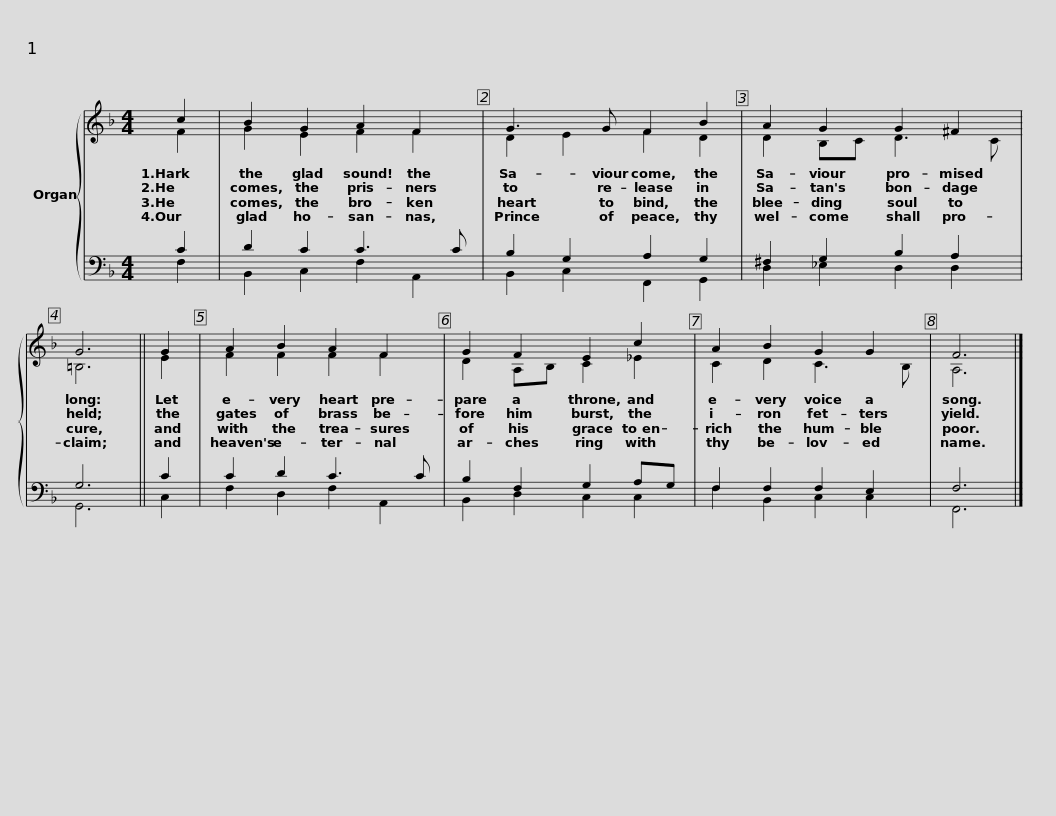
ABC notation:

X:1
%%score { ( 1 2 ) | ( 3 4 ) }
L:1/8
M:4/4
I:linebreak $
K:F
V:1 treble
V:2 treble
V:3 bass
V:4 bass
V:1
 c2 | B2 G2 A2 F2 | G3 G F2 B2 | A2 G2 G2 ^F2 | G6 ||$ %5
 G2 | A2 B2 A2 F2 | G2 F2 E2 c2 | A2 B2 G2 G2 | F6 |] %10
V:2
 F2 | G2 E2 F2 F2 | D2 E2 F2 D2 | D2 B,C D3 C | =B,6 ||$ %5
 E2 | F2 F2 F2 F2 | D2 A,B, C2 _E2 | C2 D2 C3 B, | A,6 |] %10
V:3
 C2 | D2 C2 C3 C | B,2 G,2 A,2 G,2 | ^F,2 G,2 B,2 A,2 | G,6 ||$ %5
 C2 | C2 D2 C3 C | B,2 F,2 G,2 A,G, | F,2 F,2 F,2 E,2 | F,6 |] %10
V:4
 F,2 | B,,2 C,2 F,2 A,,2 | B,,2 C,2 F,,2 G,,2 | D,2 _E,2 D,2 D,2 | G,,6 ||$ %5
 C,2 | F,2 D,2 F,2 A,,2 | B,,2 D,2 C,2 C,2 | F,2 B,,2 C,2 C,2 | F,,6 |] %10
